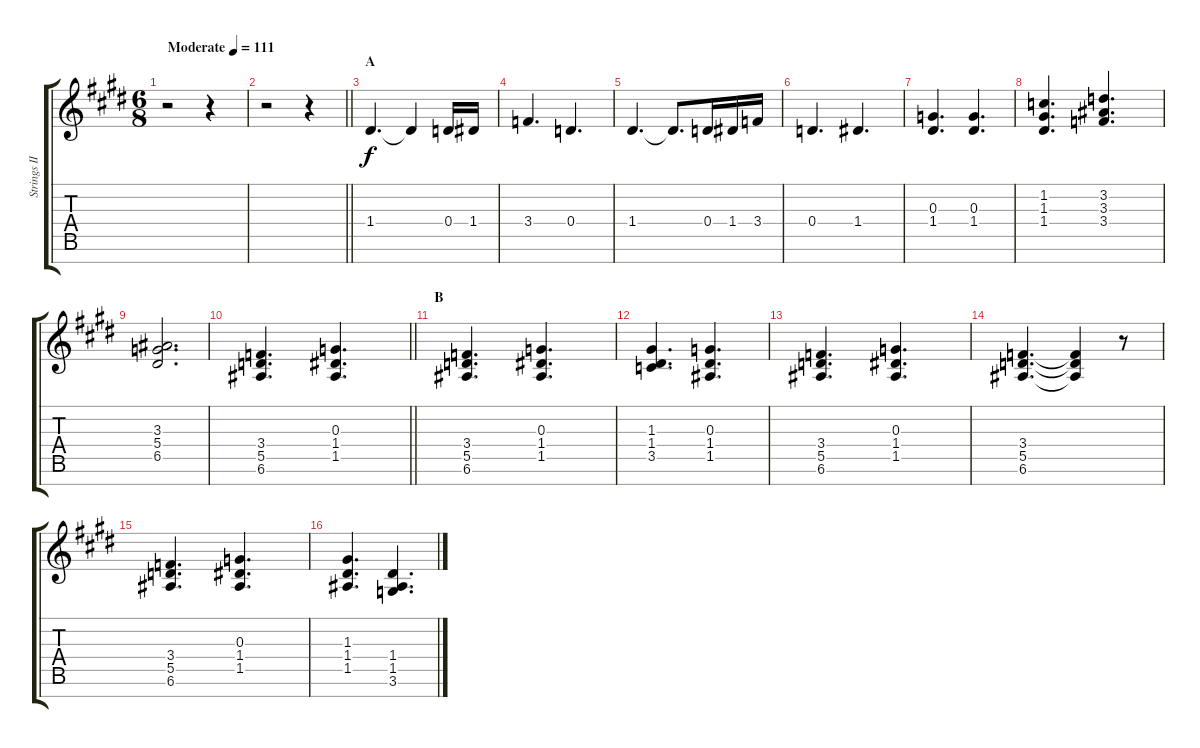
\track ("Strings II" "Strings II") {instrument stringensemble1}
\staff {score tabs}
\tuning (E5 B4 G4 D4 A3 E3 B2) {hide}
\ts (6 8)
\tempo (111 "Moderate")
\clef g2
\ks e
r.2{dy f instrument stringensemble1} r.4 |
\barLineRight lightlight
r.2 r.4 |
\section ("" "A")
1.4.4{d} 1.4{t}.4 0.4.16 1.4.16 |
3.4.4{d} 0.4.4{d} |
1.4.4{d} 1.4{t}.8{d} 0.4.16 1.4.16 3.4.16 |
0.4.4{d} 1.4.4{d} |
(0.3 1.4).4{d} (0.3 1.4).4{d} |
(1.2 1.3 1.4).4{d} (3.2 3.3 3.4).4{d} |
(3.3 5.4 6.5).2{d} |
\barLineRight lightlight
(3.4 5.5 6.6).4{d} (0.3 1.4 1.5).4{d} |
\section ("" "B")
(3.4 5.5 6.6).4{d} (0.3 1.4 1.5).4{d} |
(1.3 1.4 3.5).4{d} (0.3 1.4 1.5).4{d} |
(3.4 5.5 6.6).4{d} (0.3 1.4 1.5).4{d} |
(3.4 5.5 6.6).4{d} (3.4{t} 5.5{t} 6.6{t}).4 r.8 |
(3.4 5.5 6.6).4{d} (0.3 1.4 1.5).4{d} |
(1.3 1.4 1.5).4{d} (1.4 1.5 3.6).4{d}
